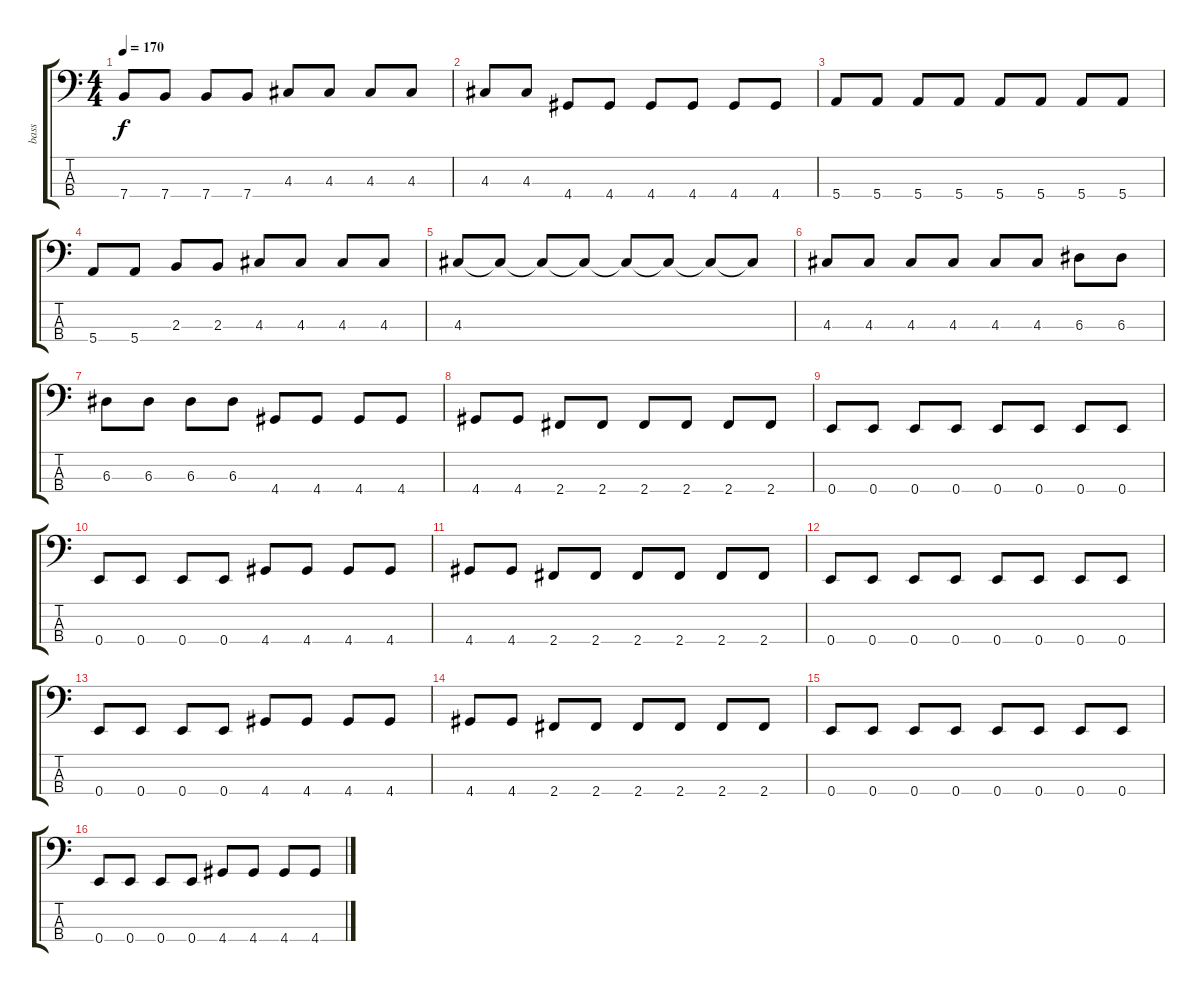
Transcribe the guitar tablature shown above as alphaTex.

\track ("bass" "bass") {instrument electricbassfinger}
\staff {score tabs}
\tuning (G2 D2 A1 E1) {hide}
\ts (4 4)
\tempo 170
\clef f4
\ks c
7.4.8{dy f} 7.4.8 7.4.8 7.4.8 4.3.8 4.3.8 4.3.8 4.3.8 |
4.3.8 4.3.8 4.4.8 4.4.8 4.4.8 4.4.8 4.4.8 4.4.8 |
5.4.8 5.4.8 5.4.8 5.4.8 5.4.8 5.4.8 5.4.8 5.4.8 |
5.4.8 5.4.8 2.3.8 2.3.8 4.3.8 4.3.8 4.3.8 4.3.8 |
4.3.8 4.3{t}.8 4.3{t}.8 4.3{t}.8 4.3{t}.8 4.3{t}.8 4.3{t}.8 4.3{t}.8 |
4.3.8 4.3.8 4.3.8 4.3.8 4.3.8 4.3.8 6.3.8 6.3.8 |
6.3.8 6.3.8 6.3.8 6.3.8 4.4.8 4.4.8 4.4.8 4.4.8 |
4.4.8 4.4.8 2.4.8 2.4.8 2.4.8 2.4.8 2.4.8 2.4.8 |
0.4.8 0.4.8 0.4.8 0.4.8 0.4.8 0.4.8 0.4.8 0.4.8 |
0.4.8 0.4.8 0.4.8 0.4.8 4.4.8 4.4.8 4.4.8 4.4.8 |
4.4.8 4.4.8 2.4.8 2.4.8 2.4.8 2.4.8 2.4.8 2.4.8 |
0.4.8 0.4.8 0.4.8 0.4.8 0.4.8 0.4.8 0.4.8 0.4.8 |
0.4.8 0.4.8 0.4.8 0.4.8 4.4.8 4.4.8 4.4.8 4.4.8 |
4.4.8 4.4.8 2.4.8 2.4.8 2.4.8 2.4.8 2.4.8 2.4.8 |
0.4.8 0.4.8 0.4.8 0.4.8 0.4.8 0.4.8 0.4.8 0.4.8 |
0.4.8 0.4.8 0.4.8 0.4.8 4.4.8 4.4.8 4.4.8 4.4.8
